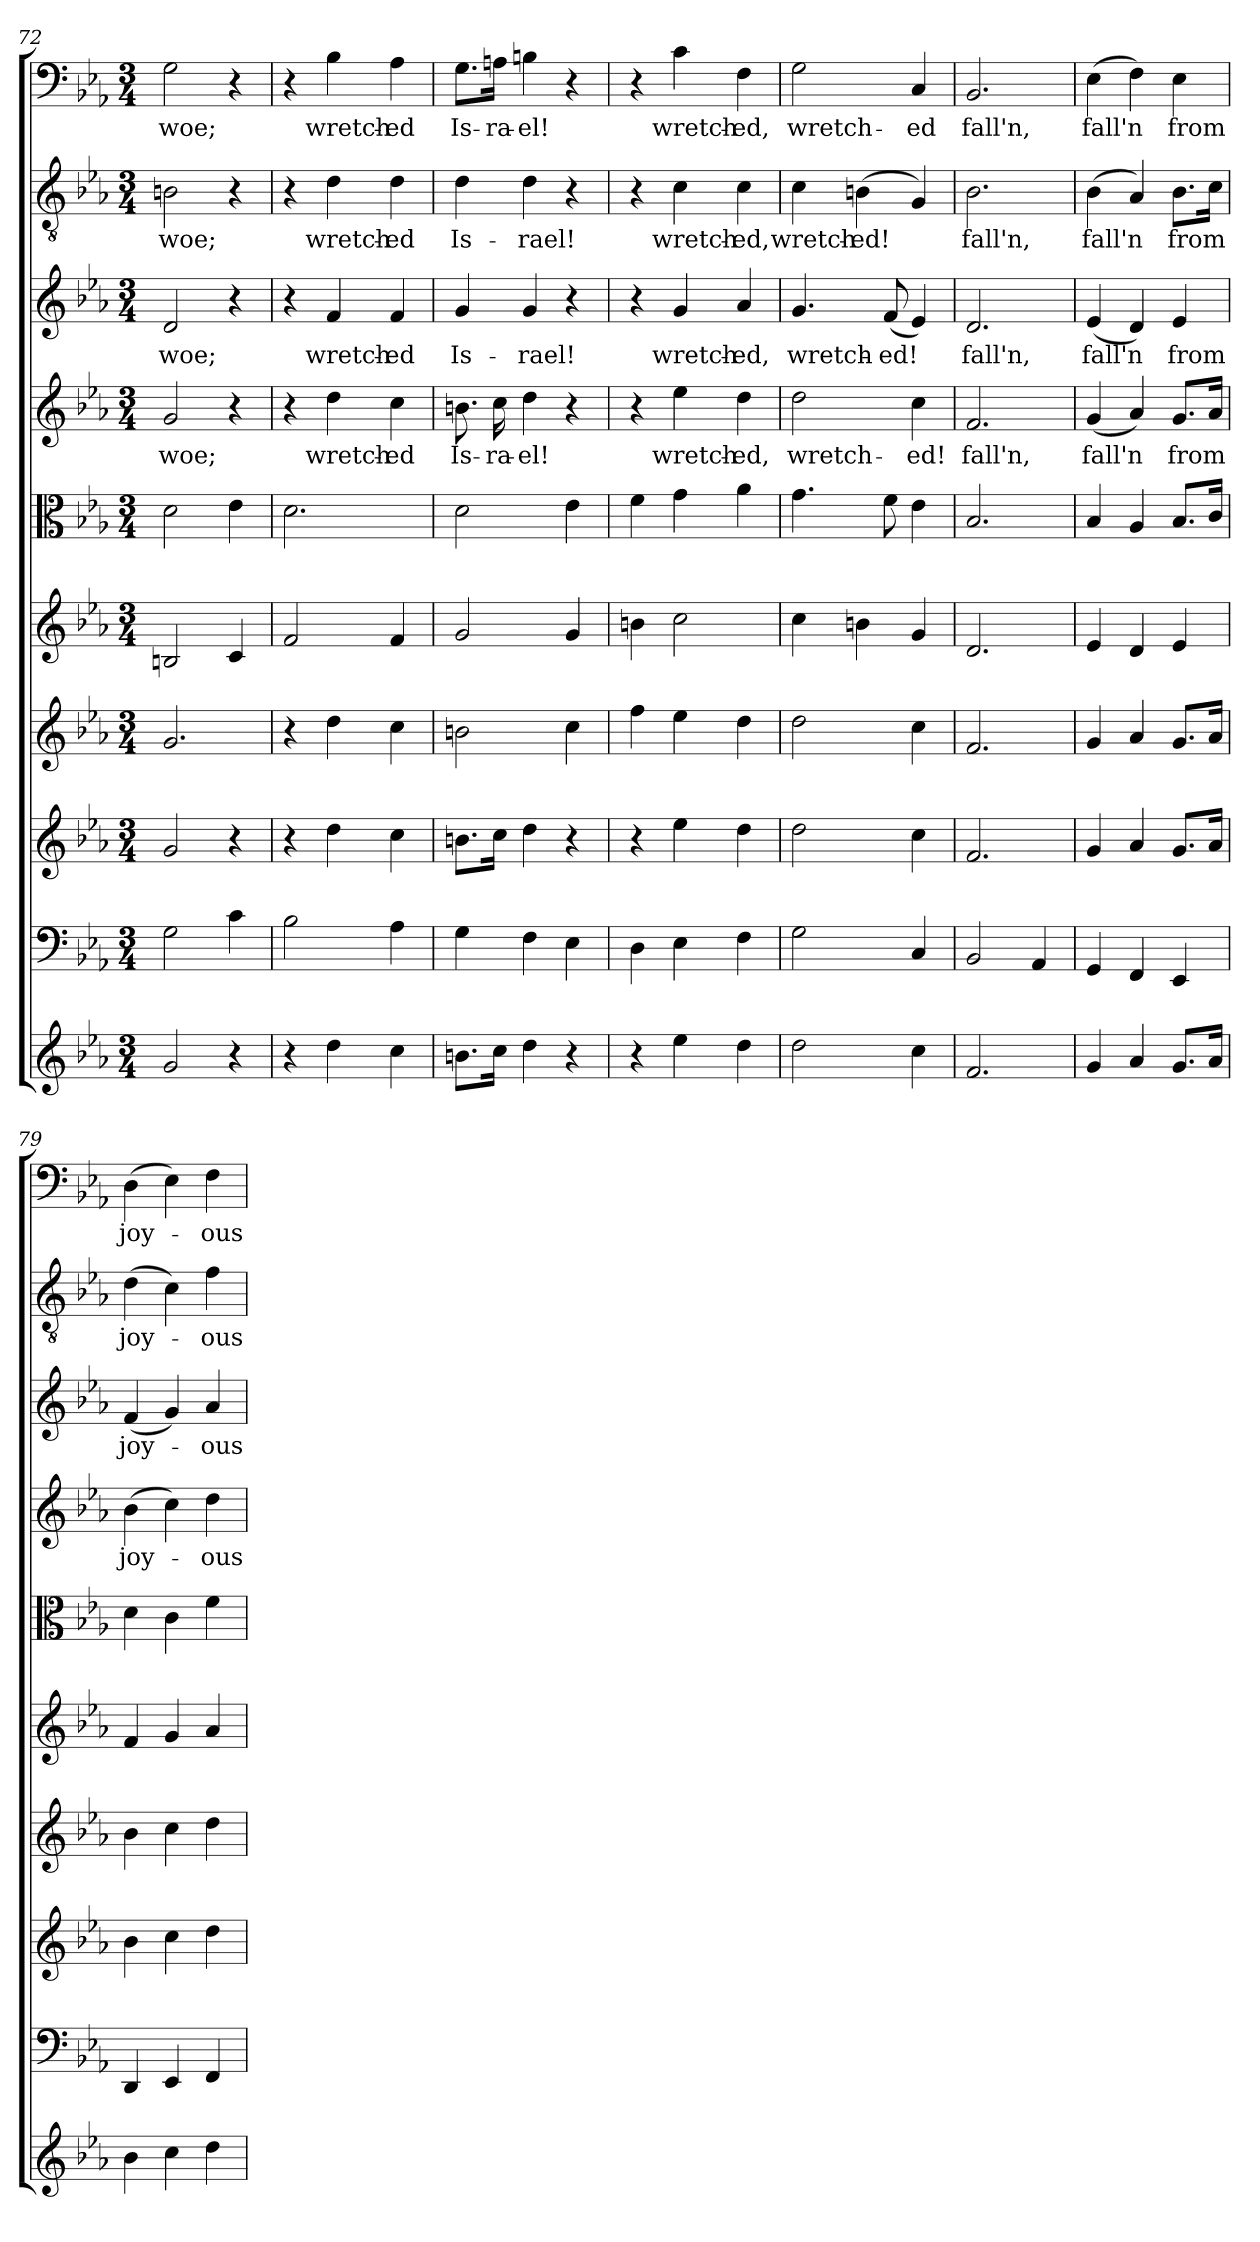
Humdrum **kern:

**kern	**kern	**kern	**kern	**kern	**kern	**kern	**text	**kern	**text	**kern	**text	**kern	**text
*part10	*part9	*part8	*part7	*part6	*part5	*part4	*part4	*part3	*part3	*part2	*part2	*part1	*part1
*staff10	*staff9	*staff8	*staff7	*staff6	*staff5	*staff4	*staff4	*staff3	*staff3	*staff2	*staff2	*staff1	*staff1
*clefG2	*clefF4	*clefG2	*clefG2	*clefG2	*clefC3	*clefG2	*	*clefG2	*	*clefGv2	*	*clefF4	*
*k[b-e-a-]	*k[b-e-a-]	*k[b-e-a-]	*k[b-e-a-]	*k[b-e-a-]	*k[b-e-a-]	*k[b-e-a-]	*	*k[b-e-a-]	*	*k[b-e-a-]	*	*k[b-e-a-]	*
*c:	*c:	*c:	*c:	*c:	*c:	*c:	*	*c:	*	*c:	*	*c:	*
*M3/4	*M3/4	*M3/4	*M3/4	*M3/4	*M3/4	*M3/4	*	*M3/4	*	*M3/4	*	*M3/4	*
=72	=72	=72	=72	=72	=72	=72	=72	=72	=72	=72	=72	=72	=72
2g/	2G\	2g/	2.g/	2Bn/	2d\	2g/	woe;	2d/	woe;	2Bn\	woe;	2G\	woe;
4r	4c\	4r	.	4c/	4e-\	4r	.	4r	.	4r	.	4r	.
=73	=73	=73	=73	=73	=73	=73	=73	=73	=73	=73	=73	=73	=73
4r	2B-\	4r	4r	2f/	2.d\	4r	.	4r	.	4r	.	4r	.
4dd\	.	4dd\	4dd\	.	.	4dd\	wretch-	4f/	wretch-	4d\	wretch-	4B-\	wretch-
4cc\	4A-\	4cc\	4cc\	4f/	.	4cc\	-ed	4f/	-ed	4d\	-ed	4A-\	-ed
=74	=74	=74	=74	=74	=74	=74	=74	=74	=74	=74	=74	=74	=74
8.bn\L	4G\	8.bn\L	2bn\	2g/	2d\	8.bn\	Is-	4g/	Is-	4d\	Is-	8.G\L	Is-
16cc\Jk	.	16cc\Jk	.	.	.	16cc\	-ra-	.	.	.	.	16An\Jk	-ra-
4dd\	4F\	4dd\	.	.	.	4dd\	-el!	4g/	-rael!	4d\	-rael!	4Bn\	-el!
4r	4E-\	4r	4cc\	4g/	4e-\	4r	.	4r	.	4r	.	4r	.
=75	=75	=75	=75	=75	=75	=75	=75	=75	=75	=75	=75	=75	=75
4r	4D\	4r	4ff\	4bn\	4f\	4r	.	4r	.	4r	.	4r	.
4ee-\	4E-\	4ee-\	4ee-\	2cc\	4g\	4ee-\	wretch-	4g/	wretch-	4c\	wretch-	4c\	wretch-
4dd\	4F\	4dd\	4dd\	.	4a-\	4dd\	-ed,	4a-/	-ed,	4c\	-ed,	4F\	-ed,
=76	=76	=76	=76	=76	=76	=76	=76	=76	=76	=76	=76	=76	=76
2dd\	2G\	2dd\	2dd\	4cc\	4.g\	2dd\	wretch-	4.g/	wretch-	4c\	wretch-	2G\	wretch-
.	.	.	.	4bn\	.	.	.	.	.	(4Bn\	-ed!	.	.
.	.	.	.	.	8f\	.	.	(8f/	-ed!	.	.	.	.
4cc\	4C/	4cc\	4cc\	4g/	4e-\	4cc\	-ed!	4e-/)	.	4G/)	.	4C/	-ed
=77	=77	=77	=77	=77	=77	=77	=77	=77	=77	=77	=77	=77	=77
2.f/	2BB-/	2.f/	2.f/	2.d/	2.B-/	2.f/	fall'n,	2.d/	fall'n,	2.B-\	fall'n,	2.BB-/	fall'n,
.	4AA-/	.	.	.	.	.	.	.	.	.	.	.	.
=78	=78	=78	=78	=78	=78	=78	=78	=78	=78	=78	=78	=78	=78
4g/	4GG/	4g/	4g/	4e-/	4B-/	(4g/	fall'n	(4e-/	fall'n	(4B-\	fall'n	(4E-\	fall'n
4a-/	4FF/	4a-/	4a-/	4d/	4A-/	4a-/)	.	4d/)	.	4A-/)	.	4F\)	.
8.g/L	4EE-/	8.g/L	8.g/L	4e-/	8.B-/L	8.g/L	from	4e-/	from	8.B-\L	from	4E-\	from
16a-/Jk	.	16a-/Jk	16a-/Jk	.	16c/Jk	16a-/Jk	.	.	.	16c\Jk	.	.	.
=79	=79	=79	=79	=79	=79	=79	=79	=79	=79	=79	=79	=79	=79
4b-\	4DD/	4b-\	4b-\	4f/	4d\	(4b-\	joy-	(4f/	joy-	(4d\	joy-	(4D\	joy-
4cc\	4EE-/	4cc\	4cc\	4g/	4c\	4cc\)	.	4g/)	.	4c\)	.	4E-\)	.
4dd\	4FF/	4dd\	4dd\	4a-/	4f\	4dd\	-ous	4a-/	-ous	4f\	-ous	4F\	-ous
=	=	=	=	=	=	=	=	=	=	=	=	=	=
*-	*-	*-	*-	*-	*-	*-	*-	*-	*-	*-	*-	*-	*-
